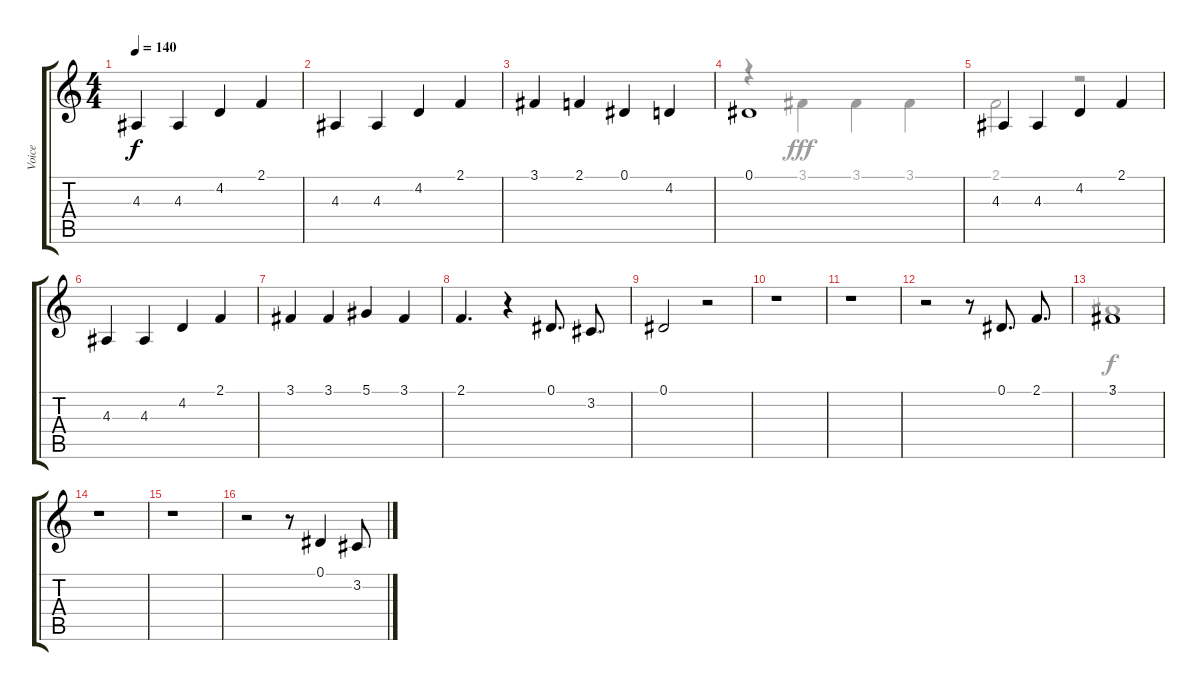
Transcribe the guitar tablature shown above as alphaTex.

\track ("Voice" "Voice") {instrument lead6voice}
\staff {score tabs}
\tuning (Eb4 Bb3 Gb3 Db3 Ab2 Eb2) {hide}
\voice
\ts (4 4)
\tempo 140
\clef g2
\ks c
4.3.4{dy f} 4.3.4 4.2.4 2.1.4 |
4.3.4 4.3.4 4.2.4 2.1.4 |
3.1.4 2.1.4 0.1.4 4.2.4 |
0.1.1 |
4.3.4 4.3.4 4.2.4 2.1.4 |
4.3.4 4.3.4 4.2.4 2.1.4 |
3.1.4 3.1.4 5.1.4 3.1.4 |
2.1.4{d} r.4 0.1.8{d} 3.2.8{d} |
0.1.2 r.2 |
r.1 |
r.1 |
r.2 r.8 0.1.8{d} 2.1.8{d} |
3.1.1 |
r.1 |
r.1 |
r.2 r.8 0.1.4 3.2.8
\voice
\clef g2
\ottava regular
\simile none
\ks c
|
|
|
r.4 3.1.4{dy fff} 3.1.4 3.1.4 |
2.1.2 r.2 |
|
|
|
|
|
|
|
7.1.1{dy f} |
|
|
